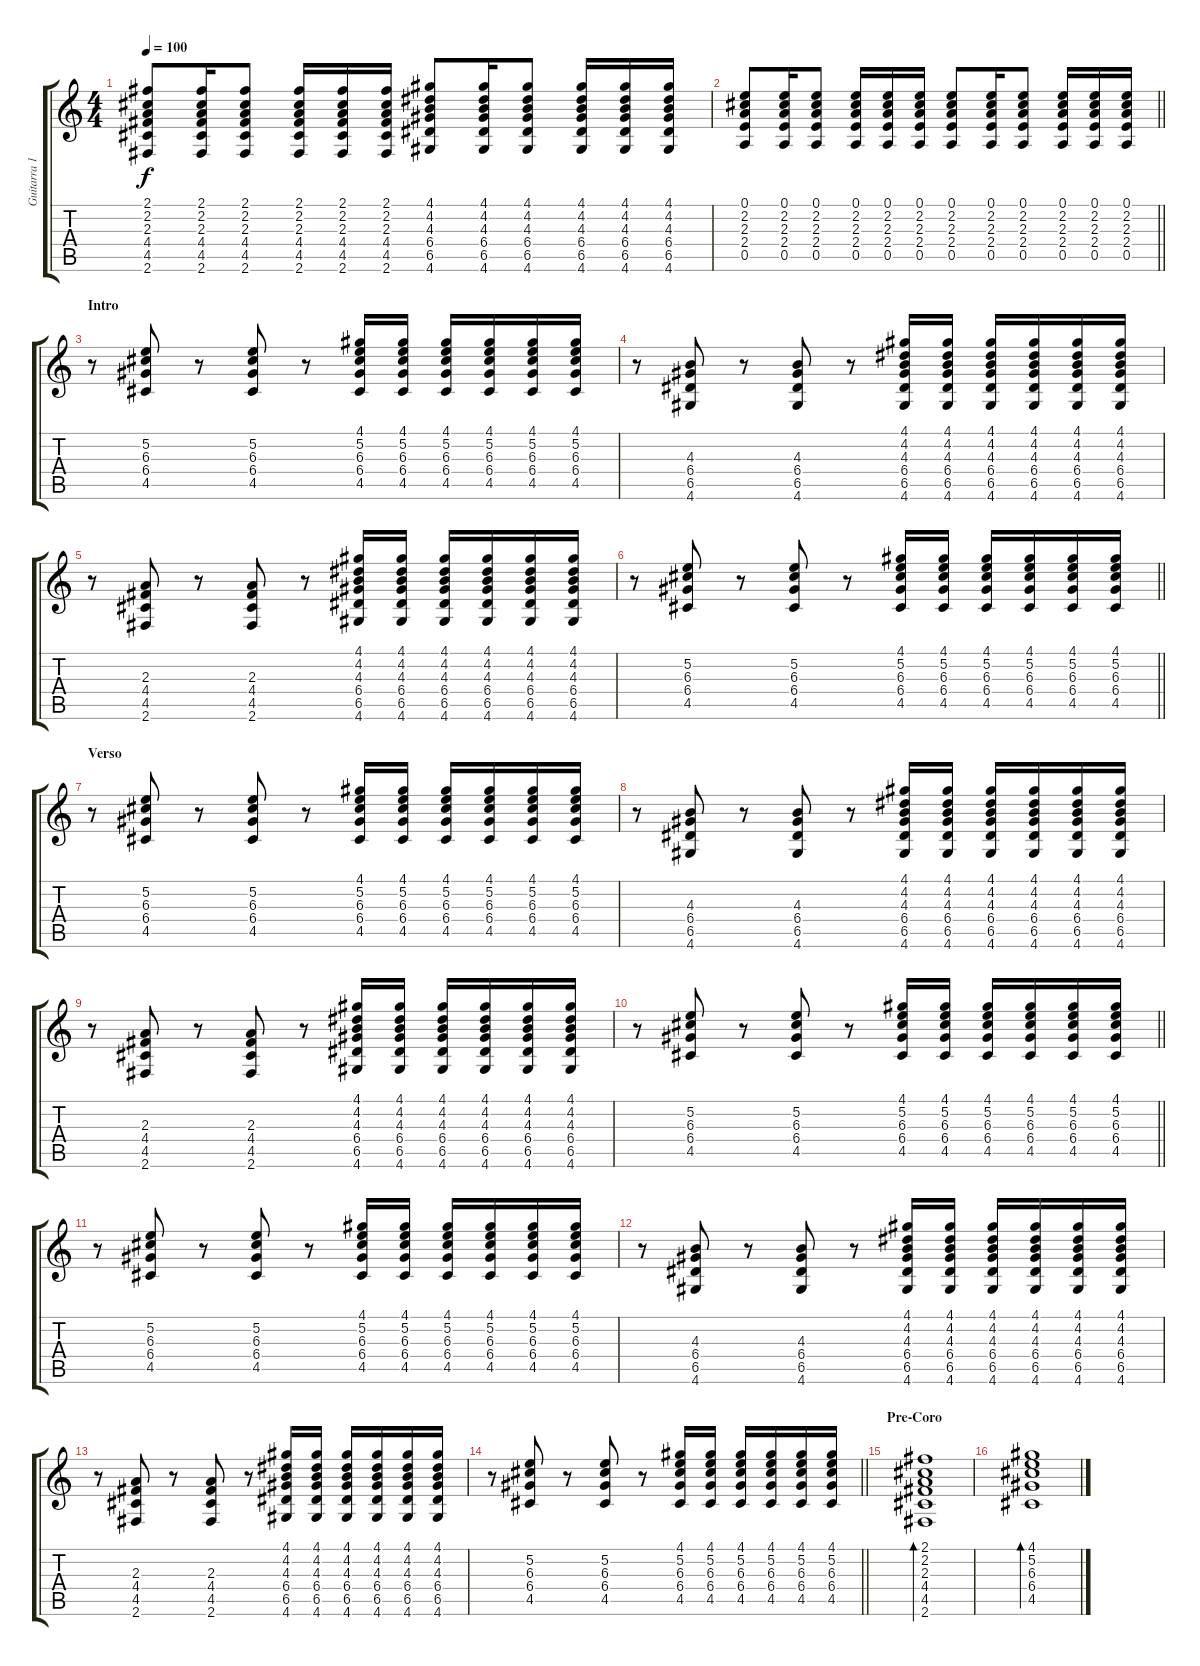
\track ("Guitarra 1" "Guitarra 1") {instrument acousticguitarsteel}
\staff {score tabs}
\tuning (E4 B3 G3 D3 A2 E2) {hide}
\ts (4 4)
\tempo 100
\clef g2
\ks c
(2.1 2.2 2.3 4.4 4.5 2.6).8{dy f} (2.1 2.2 2.3 4.4 4.5 2.6).16 (2.1 2.2 2.3 4.4 4.5 2.6).8 (2.1 2.2 2.3 4.4 4.5 2.6).16 (2.1 2.2 2.3 4.4 4.5 2.6).16 (2.1 2.2 2.3 4.4 4.5 2.6).16 (4.1 4.2 4.3 6.4 6.5 4.6).8 (4.1 4.2 4.3 6.4 6.5 4.6).16 (4.1 4.2 4.3 6.4 6.5 4.6).8 (4.1 4.2 4.3 6.4 6.5 4.6).16 (4.1 4.2 4.3 6.4 6.5 4.6).16 (4.1 4.2 4.3 6.4 6.5 4.6).16 |
\barLineRight lightlight
(0.1 2.2 2.3 2.4 0.5).8 (0.1 2.2 2.3 2.4 0.5).16 (0.1 2.2 2.3 2.4 0.5).8 (0.1 2.2 2.3 2.4 0.5).16 (0.1 2.2 2.3 2.4 0.5).16 (0.1 2.2 2.3 2.4 0.5).16 (0.1 2.2 2.3 2.4 0.5).8 (0.1 2.2 2.3 2.4 0.5).16 (0.1 2.2 2.3 2.4 0.5).8 (0.1 2.2 2.3 2.4 0.5).16 (0.1 2.2 2.3 2.4 0.5).16 (0.1 2.2 2.3 2.4 0.5).16 |
\section ("" "Intro")
r.8 (5.2 6.3 6.4 4.5).8 r.8 (5.2 6.3 6.4 4.5).8 r.8 (4.1 5.2 6.3 6.4 4.5).16 (4.1 5.2 6.3 6.4 4.5).16 (4.1 5.2 6.3 6.4 4.5).16 (4.1 5.2 6.3 6.4 4.5).16 (4.1 5.2 6.3 6.4 4.5).16 (4.1 5.2 6.3 6.4 4.5).16 |
r.8 (4.3 6.4 6.5 4.6).8 r.8 (4.3 6.4 6.5 4.6).8 r.8 (4.1 4.2 4.3 6.4 6.5 4.6).16 (4.1 4.2 4.3 6.4 6.5 4.6).16 (4.1 4.2 4.3 6.4 6.5 4.6).16 (4.1 4.2 4.3 6.4 6.5 4.6).16 (4.1 4.2 4.3 6.4 6.5 4.6).16 (4.1 4.2 4.3 6.4 6.5 4.6).16 |
r.8 (2.3 4.4 4.5 2.6).8 r.8 (2.3 4.4 4.5 2.6).8 r.8 (4.1 4.2 4.3 6.4 6.5 4.6).16 (4.1 4.2 4.3 6.4 6.5 4.6).16 (4.1 4.2 4.3 6.4 6.5 4.6).16 (4.1 4.2 4.3 6.4 6.5 4.6).16 (4.1 4.2 4.3 6.4 6.5 4.6).16 (4.1 4.2 4.3 6.4 6.5 4.6).16 |
\barLineRight lightlight
r.8 (5.2 6.3 6.4 4.5).8 r.8 (5.2 6.3 6.4 4.5).8 r.8 (4.1 5.2 6.3 6.4 4.5).16 (4.1 5.2 6.3 6.4 4.5).16 (4.1 5.2 6.3 6.4 4.5).16 (4.1 5.2 6.3 6.4 4.5).16 (4.1 5.2 6.3 6.4 4.5).16 (4.1 5.2 6.3 6.4 4.5).16 |
\section ("" "Verso")
r.8 (5.2 6.3 6.4 4.5).8 r.8 (5.2 6.3 6.4 4.5).8 r.8 (4.1 5.2 6.3 6.4 4.5).16 (4.1 5.2 6.3 6.4 4.5).16 (4.1 5.2 6.3 6.4 4.5).16 (4.1 5.2 6.3 6.4 4.5).16 (4.1 5.2 6.3 6.4 4.5).16 (4.1 5.2 6.3 6.4 4.5).16 |
r.8 (4.3 6.4 6.5 4.6).8 r.8 (4.3 6.4 6.5 4.6).8 r.8 (4.1 4.2 4.3 6.4 6.5 4.6).16 (4.1 4.2 4.3 6.4 6.5 4.6).16 (4.1 4.2 4.3 6.4 6.5 4.6).16 (4.1 4.2 4.3 6.4 6.5 4.6).16 (4.1 4.2 4.3 6.4 6.5 4.6).16 (4.1 4.2 4.3 6.4 6.5 4.6).16 |
r.8 (2.3 4.4 4.5 2.6).8 r.8 (2.3 4.4 4.5 2.6).8 r.8 (4.1 4.2 4.3 6.4 6.5 4.6).16 (4.1 4.2 4.3 6.4 6.5 4.6).16 (4.1 4.2 4.3 6.4 6.5 4.6).16 (4.1 4.2 4.3 6.4 6.5 4.6).16 (4.1 4.2 4.3 6.4 6.5 4.6).16 (4.1 4.2 4.3 6.4 6.5 4.6).16 |
\barLineRight lightlight
r.8 (5.2 6.3 6.4 4.5).8 r.8 (5.2 6.3 6.4 4.5).8 r.8 (4.1 5.2 6.3 6.4 4.5).16 (4.1 5.2 6.3 6.4 4.5).16 (4.1 5.2 6.3 6.4 4.5).16 (4.1 5.2 6.3 6.4 4.5).16 (4.1 5.2 6.3 6.4 4.5).16 (4.1 5.2 6.3 6.4 4.5).16 |
r.8 (5.2 6.3 6.4 4.5).8 r.8 (5.2 6.3 6.4 4.5).8 r.8 (4.1 5.2 6.3 6.4 4.5).16 (4.1 5.2 6.3 6.4 4.5).16 (4.1 5.2 6.3 6.4 4.5).16 (4.1 5.2 6.3 6.4 4.5).16 (4.1 5.2 6.3 6.4 4.5).16 (4.1 5.2 6.3 6.4 4.5).16 |
r.8 (4.3 6.4 6.5 4.6).8 r.8 (4.3 6.4 6.5 4.6).8 r.8 (4.1 4.2 4.3 6.4 6.5 4.6).16 (4.1 4.2 4.3 6.4 6.5 4.6).16 (4.1 4.2 4.3 6.4 6.5 4.6).16 (4.1 4.2 4.3 6.4 6.5 4.6).16 (4.1 4.2 4.3 6.4 6.5 4.6).16 (4.1 4.2 4.3 6.4 6.5 4.6).16 |
r.8 (2.3 4.4 4.5 2.6).8 r.8 (2.3 4.4 4.5 2.6).8 r.8 (4.1 4.2 4.3 6.4 6.5 4.6).16 (4.1 4.2 4.3 6.4 6.5 4.6).16 (4.1 4.2 4.3 6.4 6.5 4.6).16 (4.1 4.2 4.3 6.4 6.5 4.6).16 (4.1 4.2 4.3 6.4 6.5 4.6).16 (4.1 4.2 4.3 6.4 6.5 4.6).16 |
\barLineRight lightlight
r.8 (5.2 6.3 6.4 4.5).8 r.8 (5.2 6.3 6.4 4.5).8 r.8 (4.1 5.2 6.3 6.4 4.5).16 (4.1 5.2 6.3 6.4 4.5).16 (4.1 5.2 6.3 6.4 4.5).16 (4.1 5.2 6.3 6.4 4.5).16 (4.1 5.2 6.3 6.4 4.5).16 (4.1 5.2 6.3 6.4 4.5).16 |
\section ("" "Pre-Coro")
(2.1 2.2 2.3 4.4 4.5 2.6).1{bd 120} |
(4.1 5.2 6.3 6.4 4.5).1{bd 120}
